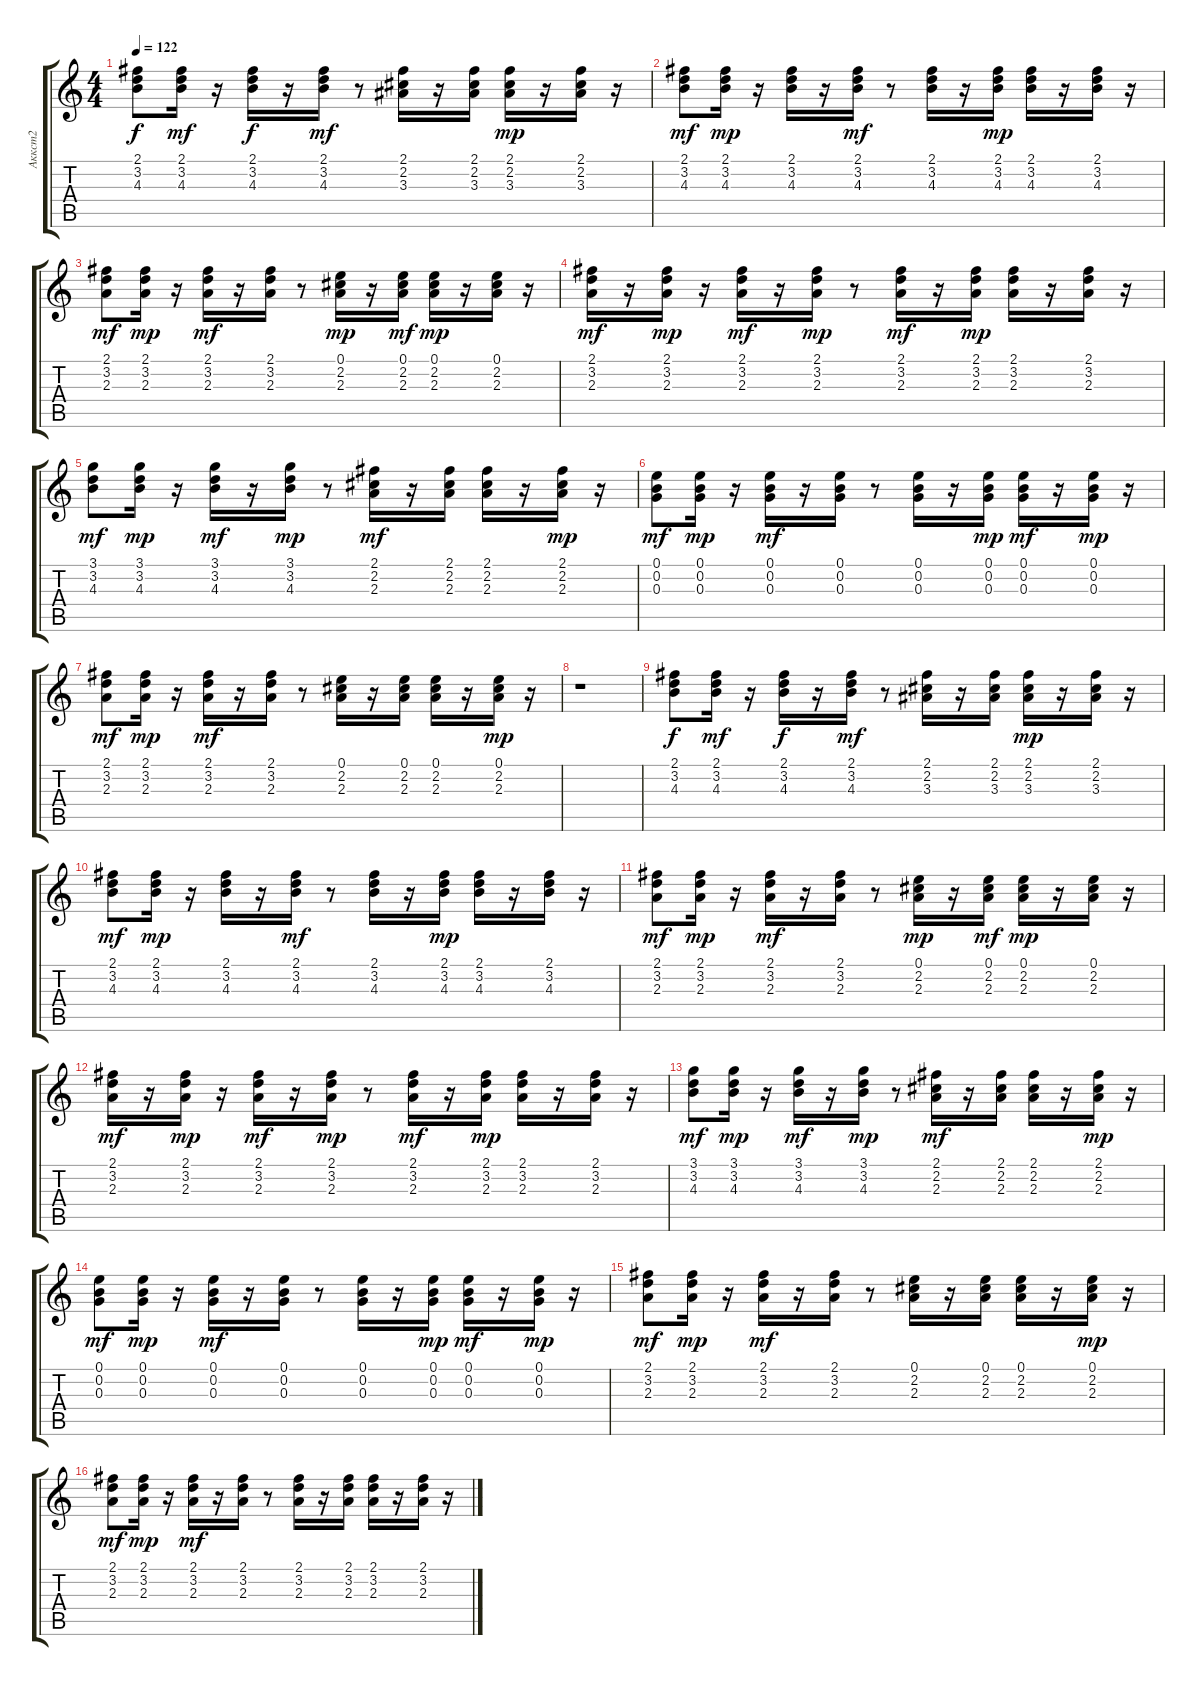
\track ("Аккст2" "Аккст2") {instrument acousticguitarsteel}
\staff {score tabs}
\tuning (E4 B3 G3 D3 A2 E2) {hide}
\ts (4 4)
\tempo 122
\clef g2
\ks c
(2.1 3.2 4.3).8{dy f} (2.1 3.2 4.3).16{dy mf} r.16 (2.1 3.2 4.3).16{dy f} r.16 (2.1 3.2 4.3).16{dy mf} r.8 (2.1 2.2 3.3).16 r.16 (2.1 2.2 3.3).16 (2.1 2.2 3.3).16{dy mp} r.16 (2.1 2.2 3.3).16 r.16 |
(2.1 3.2 4.3).8{dy mf} (2.1 3.2 4.3).16{dy mp} r.16 (2.1 3.2 4.3).16 r.16 (2.1 3.2 4.3).16{dy mf} r.8 (2.1 3.2 4.3).16 r.16 (2.1 3.2 4.3).16{dy mp} (2.1 3.2 4.3).16 r.16 (2.1 3.2 4.3).16 r.16 |
(2.1 3.2 2.3).8{dy mf} (2.1 3.2 2.3).16{dy mp} r.16 (2.1 3.2 2.3).16{dy mf} r.16 (2.1 3.2 2.3).16 r.8 (0.1 2.2 2.3).16{dy mp} r.16 (0.1 2.2 2.3).16{dy mf} (0.1 2.2 2.3).16{dy mp} r.16 (0.1 2.2 2.3).16 r.16 |
(2.1 3.2 2.3).16{dy mf} r.16 (2.1 3.2 2.3).16{dy mp} r.16 (2.1 3.2 2.3).16{dy mf} r.16 (2.1 3.2 2.3).16{dy mp} r.8 (2.1 3.2 2.3).16{dy mf} r.16 (2.1 3.2 2.3).16{dy mp} (2.1 3.2 2.3).16 r.16 (2.1 3.2 2.3).16 r.16 |
(3.1 3.2 4.3).8{dy mf} (3.1 3.2 4.3).16{dy mp} r.16 (3.1 3.2 4.3).16{dy mf} r.16 (3.1 3.2 4.3).16{dy mp} r.8 (2.1 2.2 2.3).16{dy mf} r.16 (2.1 2.2 2.3).16 (2.1 2.2 2.3).16 r.16 (2.1 2.2 2.3).16{dy mp} r.16 |
(0.1 0.2 0.3).8{dy mf} (0.1 0.2 0.3).16{dy mp} r.16 (0.1 0.2 0.3).16{dy mf} r.16 (0.1 0.2 0.3).16 r.8 (0.1 0.2 0.3).16 r.16 (0.1 0.2 0.3).16{dy mp} (0.1 0.2 0.3).16{dy mf} r.16 (0.1 0.2 0.3).16{dy mp} r.16 |
(2.1 3.2 2.3).8{dy mf} (2.1 3.2 2.3).16{dy mp} r.16 (2.1 3.2 2.3).16{dy mf} r.16 (2.1 3.2 2.3).16 r.8 (0.1 2.2 2.3).16 r.16 (0.1 2.2 2.3).16 (0.1 2.2 2.3).16 r.16 (0.1 2.2 2.3).16{dy mp} r.16 |
r.1 |
(2.1 3.2 4.3).8{dy f} (2.1 3.2 4.3).16{dy mf} r.16 (2.1 3.2 4.3).16{dy f} r.16 (2.1 3.2 4.3).16{dy mf} r.8 (2.1 2.2 3.3).16 r.16 (2.1 2.2 3.3).16 (2.1 2.2 3.3).16{dy mp} r.16 (2.1 2.2 3.3).16 r.16 |
(2.1 3.2 4.3).8{dy mf} (2.1 3.2 4.3).16{dy mp} r.16 (2.1 3.2 4.3).16 r.16 (2.1 3.2 4.3).16{dy mf} r.8 (2.1 3.2 4.3).16 r.16 (2.1 3.2 4.3).16{dy mp} (2.1 3.2 4.3).16 r.16 (2.1 3.2 4.3).16 r.16 |
(2.1 3.2 2.3).8{dy mf} (2.1 3.2 2.3).16{dy mp} r.16 (2.1 3.2 2.3).16{dy mf} r.16 (2.1 3.2 2.3).16 r.8 (0.1 2.2 2.3).16{dy mp} r.16 (0.1 2.2 2.3).16{dy mf} (0.1 2.2 2.3).16{dy mp} r.16 (0.1 2.2 2.3).16 r.16 |
(2.1 3.2 2.3).16{dy mf} r.16 (2.1 3.2 2.3).16{dy mp} r.16 (2.1 3.2 2.3).16{dy mf} r.16 (2.1 3.2 2.3).16{dy mp} r.8 (2.1 3.2 2.3).16{dy mf} r.16 (2.1 3.2 2.3).16{dy mp} (2.1 3.2 2.3).16 r.16 (2.1 3.2 2.3).16 r.16 |
(3.1 3.2 4.3).8{dy mf} (3.1 3.2 4.3).16{dy mp} r.16 (3.1 3.2 4.3).16{dy mf} r.16 (3.1 3.2 4.3).16{dy mp} r.8 (2.1 2.2 2.3).16{dy mf} r.16 (2.1 2.2 2.3).16 (2.1 2.2 2.3).16 r.16 (2.1 2.2 2.3).16{dy mp} r.16 |
(0.1 0.2 0.3).8{dy mf} (0.1 0.2 0.3).16{dy mp} r.16 (0.1 0.2 0.3).16{dy mf} r.16 (0.1 0.2 0.3).16 r.8 (0.1 0.2 0.3).16 r.16 (0.1 0.2 0.3).16{dy mp} (0.1 0.2 0.3).16{dy mf} r.16 (0.1 0.2 0.3).16{dy mp} r.16 |
(2.1 3.2 2.3).8{dy mf} (2.1 3.2 2.3).16{dy mp} r.16 (2.1 3.2 2.3).16{dy mf} r.16 (2.1 3.2 2.3).16 r.8 (0.1 2.2 2.3).16 r.16 (0.1 2.2 2.3).16 (0.1 2.2 2.3).16 r.16 (0.1 2.2 2.3).16{dy mp} r.16 |
(2.1 3.2 2.3).8{dy mf} (2.1 3.2 2.3).16{dy mp} r.16 (2.1 3.2 2.3).16{dy mf} r.16 (2.1 3.2 2.3).16 r.8 (2.1 3.2 2.3).16 r.16 (2.1 3.2 2.3).16 (2.1 3.2 2.3).16 r.16 (2.1 3.2 2.3).16 r.16
